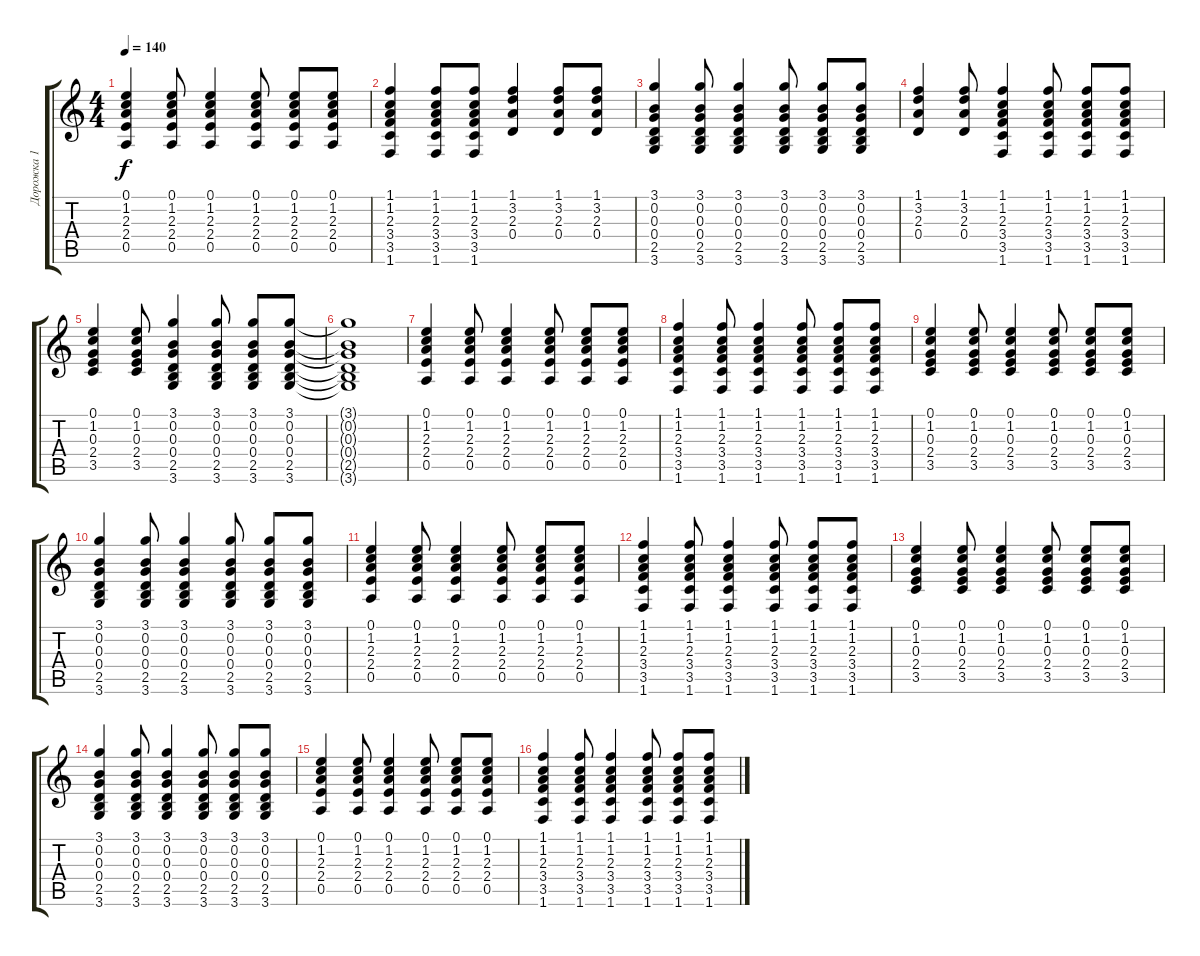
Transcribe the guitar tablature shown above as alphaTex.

\track ("Дорожка 1" "Дорожка 1") {instrument acousticguitarsteel}
\staff {score tabs}
\tuning (E4 B3 G3 D3 A2 E2) {hide}
\ts (4 4)
\tempo 140
\clef g2
\ks c
(0.1 1.2 2.3 2.4 0.5).4{dy f} (0.1 1.2 2.3 2.4 0.5).8 (0.1 1.2 2.3 2.4 0.5).4 (0.1 1.2 2.3 2.4 0.5).8 (0.1 1.2 2.3 2.4 0.5).8 (0.1 1.2 2.3 2.4 0.5).8 |
(1.1 1.2 2.3 3.4 3.5 1.6).4 (1.1 1.2 2.3 3.4 3.5 1.6).8 (1.1 1.2 2.3 3.4 3.5 1.6).8 (1.1 3.2 2.3 0.4).4 (1.1 3.2 2.3 0.4).8 (1.1 3.2 2.3 0.4).8 |
(3.1 0.2 0.3 0.4 2.5 3.6).4 (3.1 0.2 0.3 0.4 2.5 3.6).8 (3.1 0.2 0.3 0.4 2.5 3.6).4 (3.1 0.2 0.3 0.4 2.5 3.6).8 (3.1 0.2 0.3 0.4 2.5 3.6).8 (3.1 0.2 0.3 0.4 2.5 3.6).8 |
(1.1 3.2 2.3 0.4).4 (1.1 3.2 2.3 0.4).8 (1.1 1.2 2.3 3.4 3.5 1.6).4 (1.1 1.2 2.3 3.4 3.5 1.6).8 (1.1 1.2 2.3 3.4 3.5 1.6).8 (1.1 1.2 2.3 3.4 3.5 1.6).8 |
(0.1 1.2 0.3 2.4 3.5).4 (0.1 1.2 0.3 2.4 3.5).8 (3.1 0.2 0.3 0.4 2.5 3.6).4 (3.1 0.2 0.3 0.4 2.5 3.6).8 (3.1 0.2 0.3 0.4 2.5 3.6).8 (3.1 0.2 0.3 0.4 2.5 3.6).8 |
(3.1{t} 0.2{t} 0.3{t} 0.4{t} 2.5{t} 3.6{t}).1 |
(0.1 1.2 2.3 2.4 0.5).4 (0.1 1.2 2.3 2.4 0.5).8 (0.1 1.2 2.3 2.4 0.5).4 (0.1 1.2 2.3 2.4 0.5).8 (0.1 1.2 2.3 2.4 0.5).8 (0.1 1.2 2.3 2.4 0.5).8 |
(1.1 1.2 2.3 3.4 3.5 1.6).4 (1.1 1.2 2.3 3.4 3.5 1.6).8 (1.1 1.2 2.3 3.4 3.5 1.6).4 (1.1 1.2 2.3 3.4 3.5 1.6).8 (1.1 1.2 2.3 3.4 3.5 1.6).8 (1.1 1.2 2.3 3.4 3.5 1.6).8 |
(0.1 1.2 0.3 2.4 3.5).4 (0.1 1.2 0.3 2.4 3.5).8 (0.1 1.2 0.3 2.4 3.5).4 (0.1 1.2 0.3 2.4 3.5).8 (0.1 1.2 0.3 2.4 3.5).8 (0.1 1.2 0.3 2.4 3.5).8 |
(3.1 0.2 0.3 0.4 2.5 3.6).4 (3.1 0.2 0.3 0.4 2.5 3.6).8 (3.1 0.2 0.3 0.4 2.5 3.6).4 (3.1 0.2 0.3 0.4 2.5 3.6).8 (3.1 0.2 0.3 0.4 2.5 3.6).8 (3.1 0.2 0.3 0.4 2.5 3.6).8 |
(0.1 1.2 2.3 2.4 0.5).4 (0.1 1.2 2.3 2.4 0.5).8 (0.1 1.2 2.3 2.4 0.5).4 (0.1 1.2 2.3 2.4 0.5).8 (0.1 1.2 2.3 2.4 0.5).8 (0.1 1.2 2.3 2.4 0.5).8 |
(1.1 1.2 2.3 3.4 3.5 1.6).4 (1.1 1.2 2.3 3.4 3.5 1.6).8 (1.1 1.2 2.3 3.4 3.5 1.6).4 (1.1 1.2 2.3 3.4 3.5 1.6).8 (1.1 1.2 2.3 3.4 3.5 1.6).8 (1.1 1.2 2.3 3.4 3.5 1.6).8 |
(0.1 1.2 0.3 2.4 3.5).4 (0.1 1.2 0.3 2.4 3.5).8 (0.1 1.2 0.3 2.4 3.5).4 (0.1 1.2 0.3 2.4 3.5).8 (0.1 1.2 0.3 2.4 3.5).8 (0.1 1.2 0.3 2.4 3.5).8 |
(3.1 0.2 0.3 0.4 2.5 3.6).4 (3.1 0.2 0.3 0.4 2.5 3.6).8 (3.1 0.2 0.3 0.4 2.5 3.6).4 (3.1 0.2 0.3 0.4 2.5 3.6).8 (3.1 0.2 0.3 0.4 2.5 3.6).8 (3.1 0.2 0.3 0.4 2.5 3.6).8 |
(0.1 1.2 2.3 2.4 0.5).4 (0.1 1.2 2.3 2.4 0.5).8 (0.1 1.2 2.3 2.4 0.5).4 (0.1 1.2 2.3 2.4 0.5).8 (0.1 1.2 2.3 2.4 0.5).8 (0.1 1.2 2.3 2.4 0.5).8 |
(1.1 1.2 2.3 3.4 3.5 1.6).4 (1.1 1.2 2.3 3.4 3.5 1.6).8 (1.1 1.2 2.3 3.4 3.5 1.6).4 (1.1 1.2 2.3 3.4 3.5 1.6).8 (1.1 1.2 2.3 3.4 3.5 1.6).8 (1.1 1.2 2.3 3.4 3.5 1.6).8
